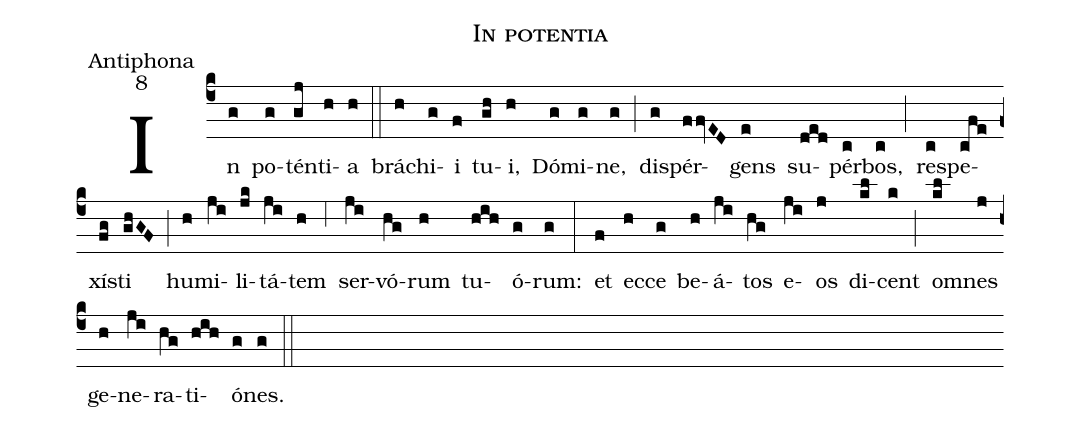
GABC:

name:In potentia;
office-part:Antiphona;
mode:8;
%%
(c4) In(g) po(g)tén(gj)ti(h)a(h) (::) brá(h)chi(g)i(f) tu(gh)i,(h) Dó(g)mi(g)ne,(g) (;) di(g)spér(ffvED)gens(e) su(ded)pér(c)bos,(c) (;) re(c)spe(cfe)xí(fg)sti(ghGF) (;) hu(h)mi(ji)li(jk)tá(ji)tem(h) (;6) ser(ji)vó(hg)rum(h) tu(hih)ó(g)rum:(g) (:) et(f) ec(h)ce(g) be(h)á(ji)tos(hg) e(ji)os(j) di(kl)cent(k) (;) o(kl)mnes(j) ge(h)ne(ji)ra(hg)ti(hih)ó(g)nes.(g) (::)
